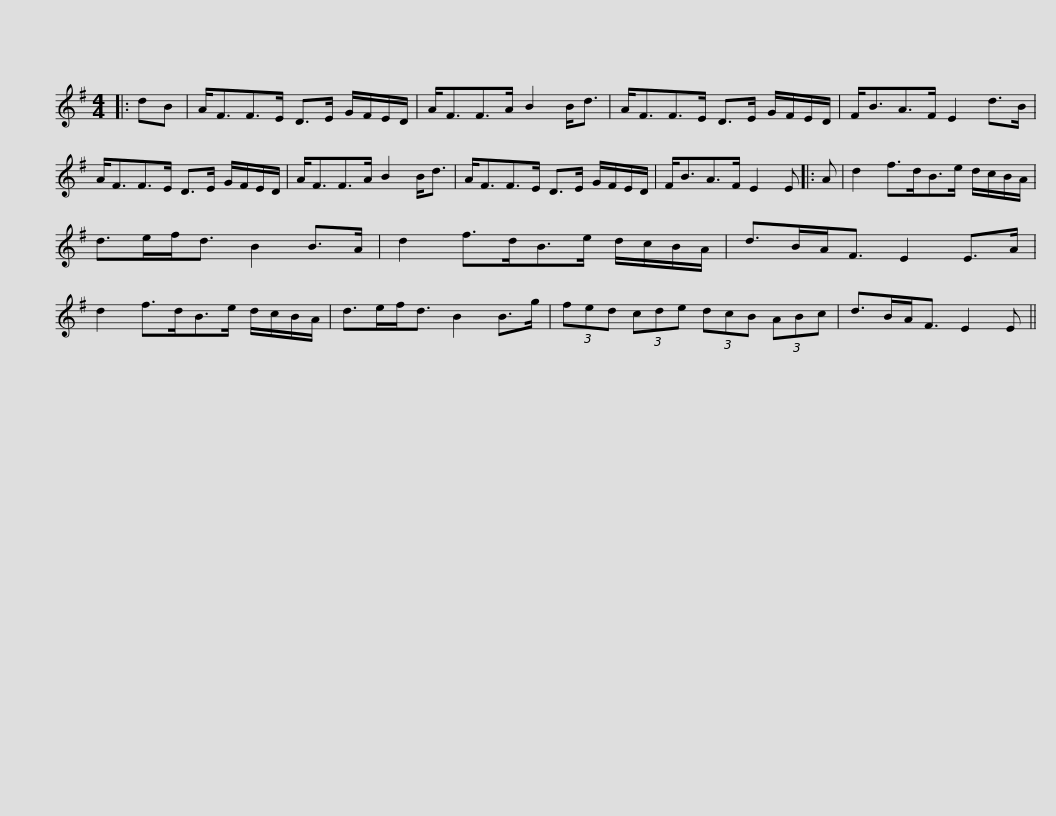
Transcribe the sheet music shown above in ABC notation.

X:1
L:1/8
M:4/4
I:linebreak $
K:Emin
V:1 treble
V:1
|: dB | A<FF>E D>E G/F/E/D/ | A<FF>A B2 B<d | A<FF>E D>E G/F/E/D/ | F<BA>F E2 d>B |$ %5
 A<FF>E D>E G/F/E/D/ | A<FF>A B2 B<d | A<FF>E D>E G/F/E/D/ | F<BA>F E2 E |: A |$ %10
 d2 f>dB>e d/c/B/A/ | d>ef<d B2 B>A | d2 f>dB>e d/c/B/A/ | d>BA<F E2 E>A | d2 f>dB>e d/c/B/A/ |$ %15
 d>ef<d B2 B>g | (3fed (3cde (3dcB (3ABc | d>BA<F E2 E || %18
